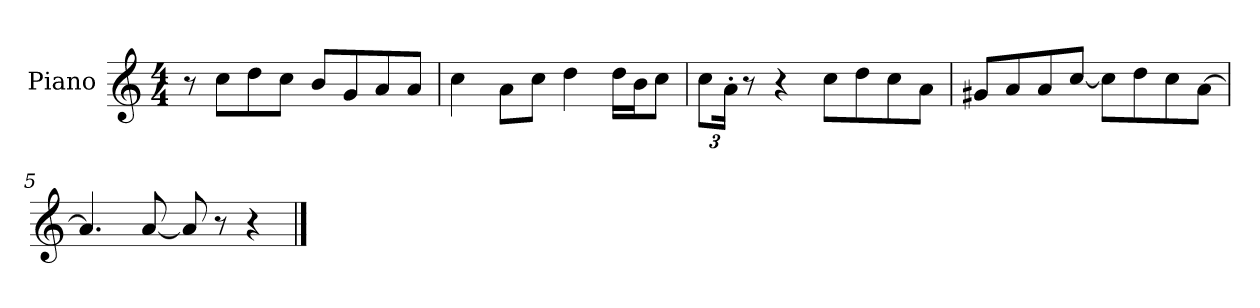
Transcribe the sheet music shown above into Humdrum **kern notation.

**kern
*part1
*staff1
*I"Piano
*I'P-no
*clefG2
*k[]
*M4/4
*MM90
=1
8r
8cc\L
8dd\
8cc\J
8b/L
8g/
8a/
8a/J
=2
4cc\
8a\L
8cc\J
4dd\
16dd\LL
16b\J
8cc\J
=3
*Xbrackettup
12cc\L
24a'\Jk
8r
4r
8cc\L
8dd\
8cc\
8a\J
=4
8g#X/L
8a/
8a/
[8cc/J
8cc\L]
8dd\
8cc\
[8a\J
=5
4.a/]
[8a/
8a/]
8r
4r
==
*-
